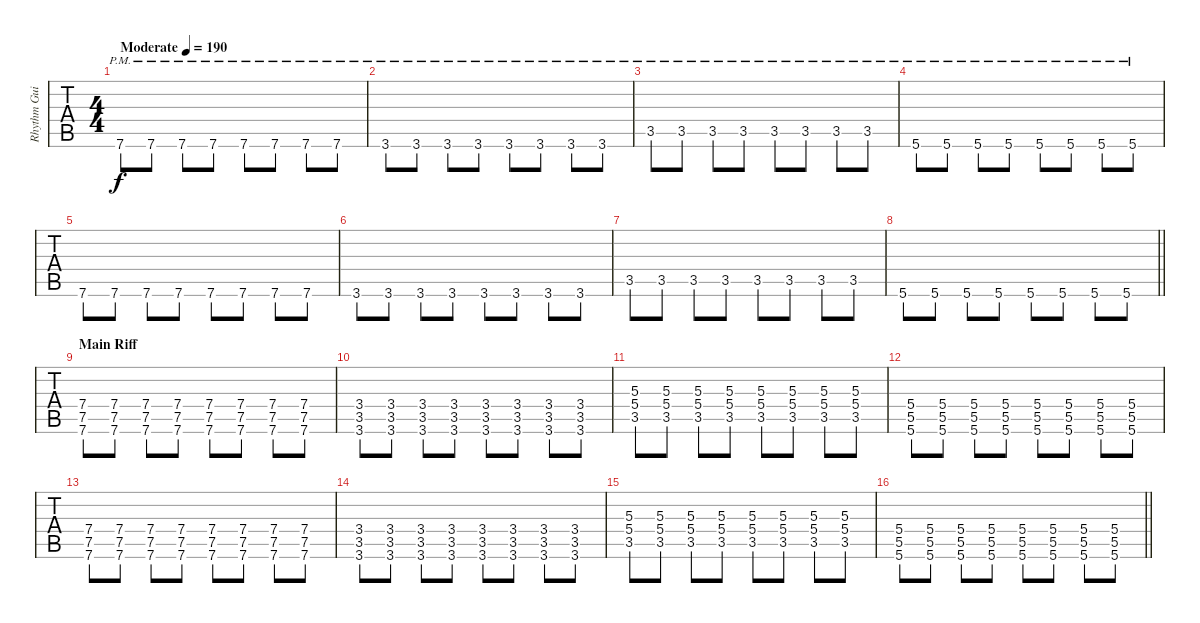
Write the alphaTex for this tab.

\track ("Rhythm Guitar" "Rhythm Gui") {instrument distortionguitar}
\staff {tabs}
\tuning (D4 A3 F3 C3 G2 C2) {hide}
\ts (4 4)
\tempo (190 "Moderate")
\clef g2
\ks c
7.6{pm}.8{dy f instrument distortionguitar} 7.6{pm}.8 7.6{pm}.8 7.6{pm}.8 7.6{pm}.8 7.6{pm}.8 7.6{pm}.8 7.6{pm}.8 |
3.6{pm}.8 3.6{pm}.8 3.6{pm}.8 3.6{pm}.8 3.6{pm}.8 3.6{pm}.8 3.6{pm}.8 3.6{pm}.8 |
3.5{pm}.8 3.5{pm}.8 3.5{pm}.8 3.5{pm}.8 3.5{pm}.8 3.5{pm}.8 3.5{pm}.8 3.5{pm}.8 |
5.6{pm}.8 5.6{pm}.8 5.6{pm}.8 5.6{pm}.8 5.6{pm}.8 5.6{pm}.8 5.6{pm}.8 5.6{pm}.8 |
7.6.8 7.6.8 7.6.8 7.6.8 7.6.8 7.6.8 7.6.8 7.6.8 |
3.6.8 3.6.8 3.6.8 3.6.8 3.6.8 3.6.8 3.6.8 3.6.8 |
3.5.8 3.5.8 3.5.8 3.5.8 3.5.8 3.5.8 3.5.8 3.5.8 |
\barLineRight lightlight
5.6.8 5.6.8 5.6.8 5.6.8 5.6.8 5.6.8 5.6.8 5.6.8 |
\section ("" "Main Riff")
(7.4 7.5 7.6).8 (7.4 7.5 7.6).8 (7.4 7.5 7.6).8 (7.4 7.5 7.6).8 (7.4 7.5 7.6).8 (7.4 7.5 7.6).8 (7.4 7.5 7.6).8 (7.4 7.5 7.6).8 |
(3.4 3.5 3.6).8 (3.4 3.5 3.6).8 (3.4 3.5 3.6).8 (3.4 3.5 3.6).8 (3.4 3.5 3.6).8 (3.4 3.5 3.6).8 (3.4 3.5 3.6).8 (3.4 3.5 3.6).8 |
(5.3 5.4 3.5).8 (5.3 5.4 3.5).8 (5.3 5.4 3.5).8 (5.3 5.4 3.5).8 (5.3 5.4 3.5).8 (5.3 5.4 3.5).8 (5.3 5.4 3.5).8 (5.3 5.4 3.5).8 |
(5.4 5.5 5.6).8 (5.4 5.5 5.6).8 (5.4 5.5 5.6).8 (5.4 5.5 5.6).8 (5.4 5.5 5.6).8 (5.4 5.5 5.6).8 (5.4 5.5 5.6).8 (5.4 5.5 5.6).8 |
(7.4 7.5 7.6).8 (7.4 7.5 7.6).8 (7.4 7.5 7.6).8 (7.4 7.5 7.6).8 (7.4 7.5 7.6).8 (7.4 7.5 7.6).8 (7.4 7.5 7.6).8 (7.4 7.5 7.6).8 |
(3.4 3.5 3.6).8 (3.4 3.5 3.6).8 (3.4 3.5 3.6).8 (3.4 3.5 3.6).8 (3.4 3.5 3.6).8 (3.4 3.5 3.6).8 (3.4 3.5 3.6).8 (3.4 3.5 3.6).8 |
(5.3 5.4 3.5).8 (5.3 5.4 3.5).8 (5.3 5.4 3.5).8 (5.3 5.4 3.5).8 (5.3 5.4 3.5).8 (5.3 5.4 3.5).8 (5.3 5.4 3.5).8 (5.3 5.4 3.5).8 |
\barLineRight lightlight
(5.4 5.5 5.6).8 (5.4 5.5 5.6).8 (5.4 5.5 5.6).8 (5.4 5.5 5.6).8 (5.4 5.5 5.6).8 (5.4 5.5 5.6).8 (5.4 5.5 5.6).8 (5.4 5.5 5.6).8
